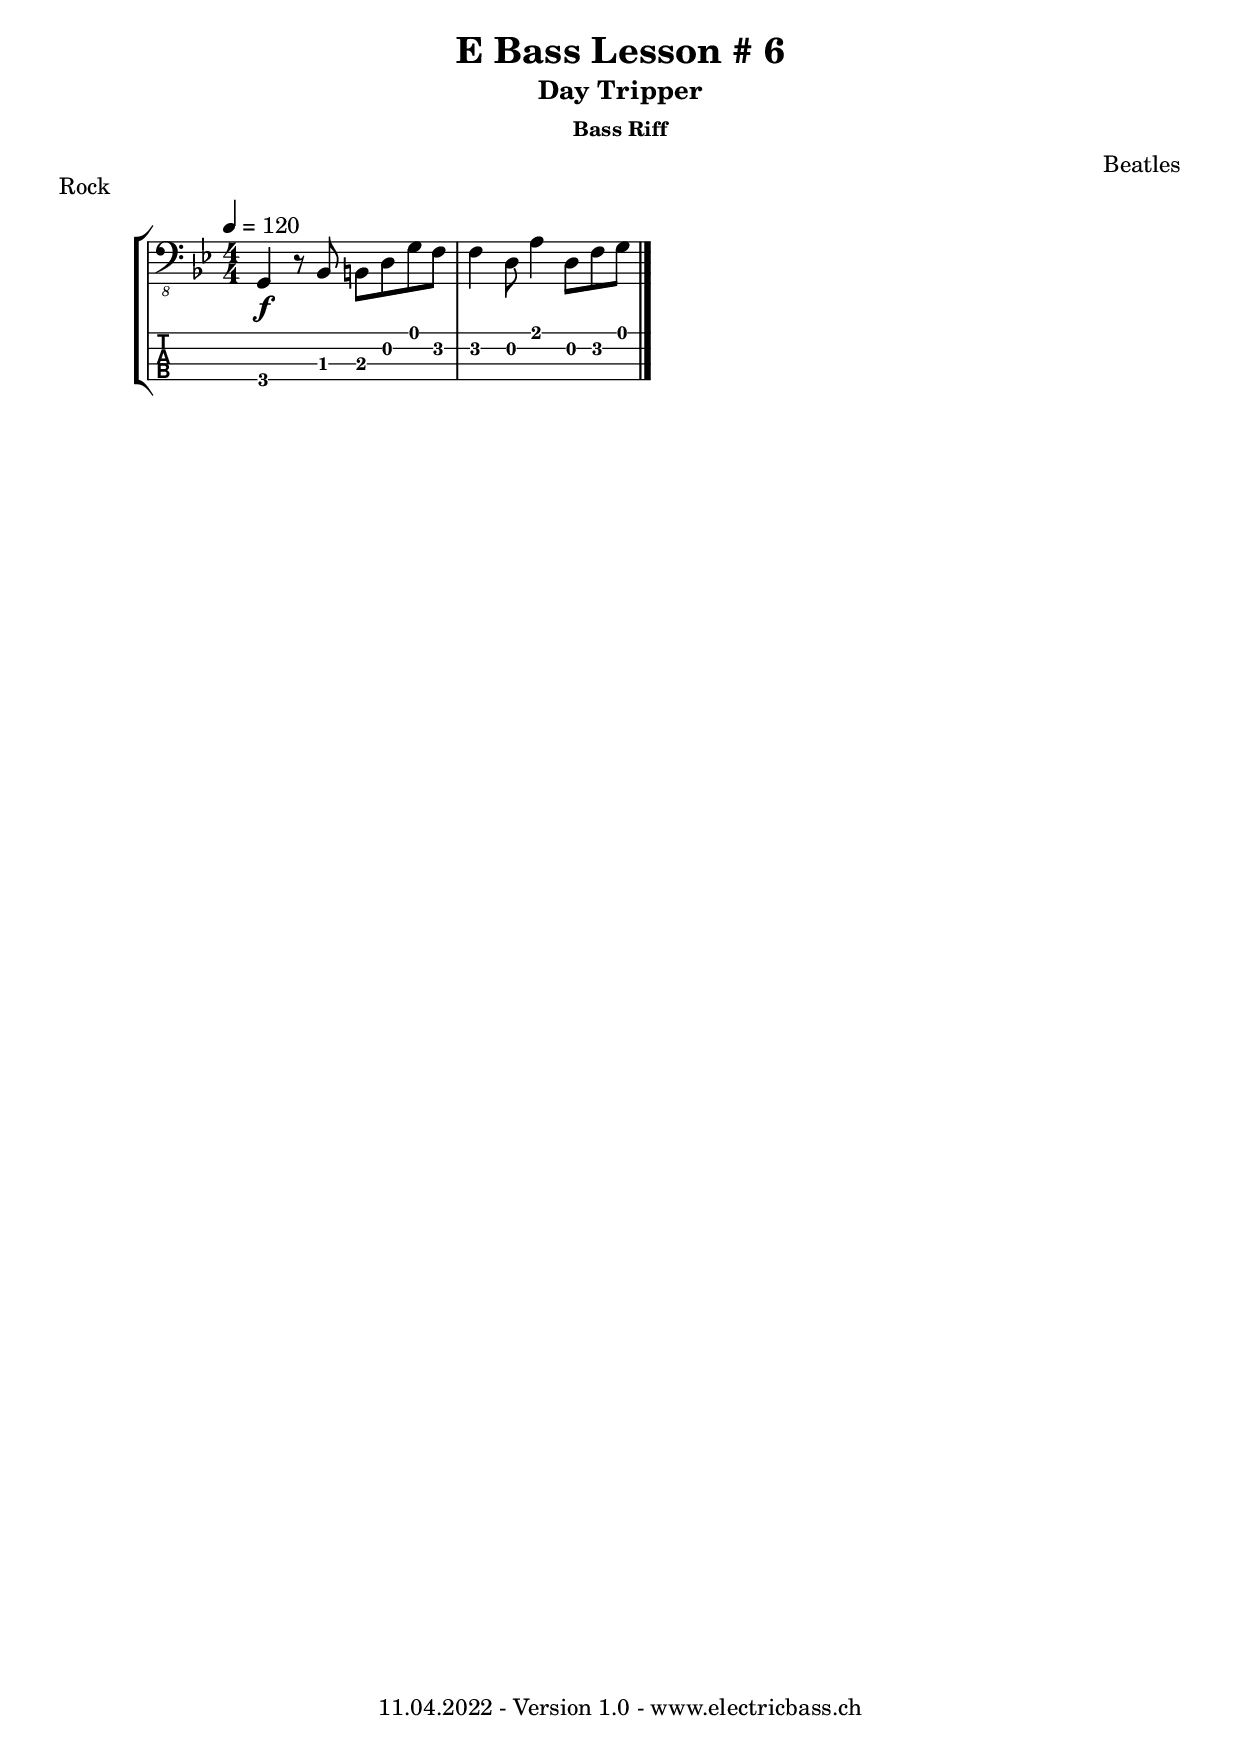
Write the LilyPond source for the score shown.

\version "2.20.0"

\header {
  title = "E Bass Lesson # 6"
  subtitle = "Day Tripper"
  subsubtitle = "Bass Riff"
  composer = "Beatles"
  piece = "Rock"
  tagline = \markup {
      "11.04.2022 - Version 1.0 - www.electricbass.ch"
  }
}

notes = \relative {
  \key bes \major
  \time 4/4
  \tempo 4 = 120
  g,,\f r8 bes b d g f
  f4 d8 a'4 d,8 f g
  \bar "|."
}

\score {
  \new StaffGroup <<
    \new ChordNames {
      \transpose c' c \chordmode {
        \set Staff.midiInstrument = #"bright acoustic"
        \set Staff.midiPanPosition = #0.2

      }
    }
    \new Staff \with {
      \omit StringNumber
    } {
      \clef "bass_8"
      \set Staff.midiInstrument = #"acoustic bass"
      \set Staff.midiPanPosition = #-0.2
      \numericTimeSignature
      \notes
    }
    \new TabStaff \with {
      stringTunings = #bass-tuning
    } {
      \clef moderntab
      \notes
    }
  >>
  \layout { }
  \midi { }
}